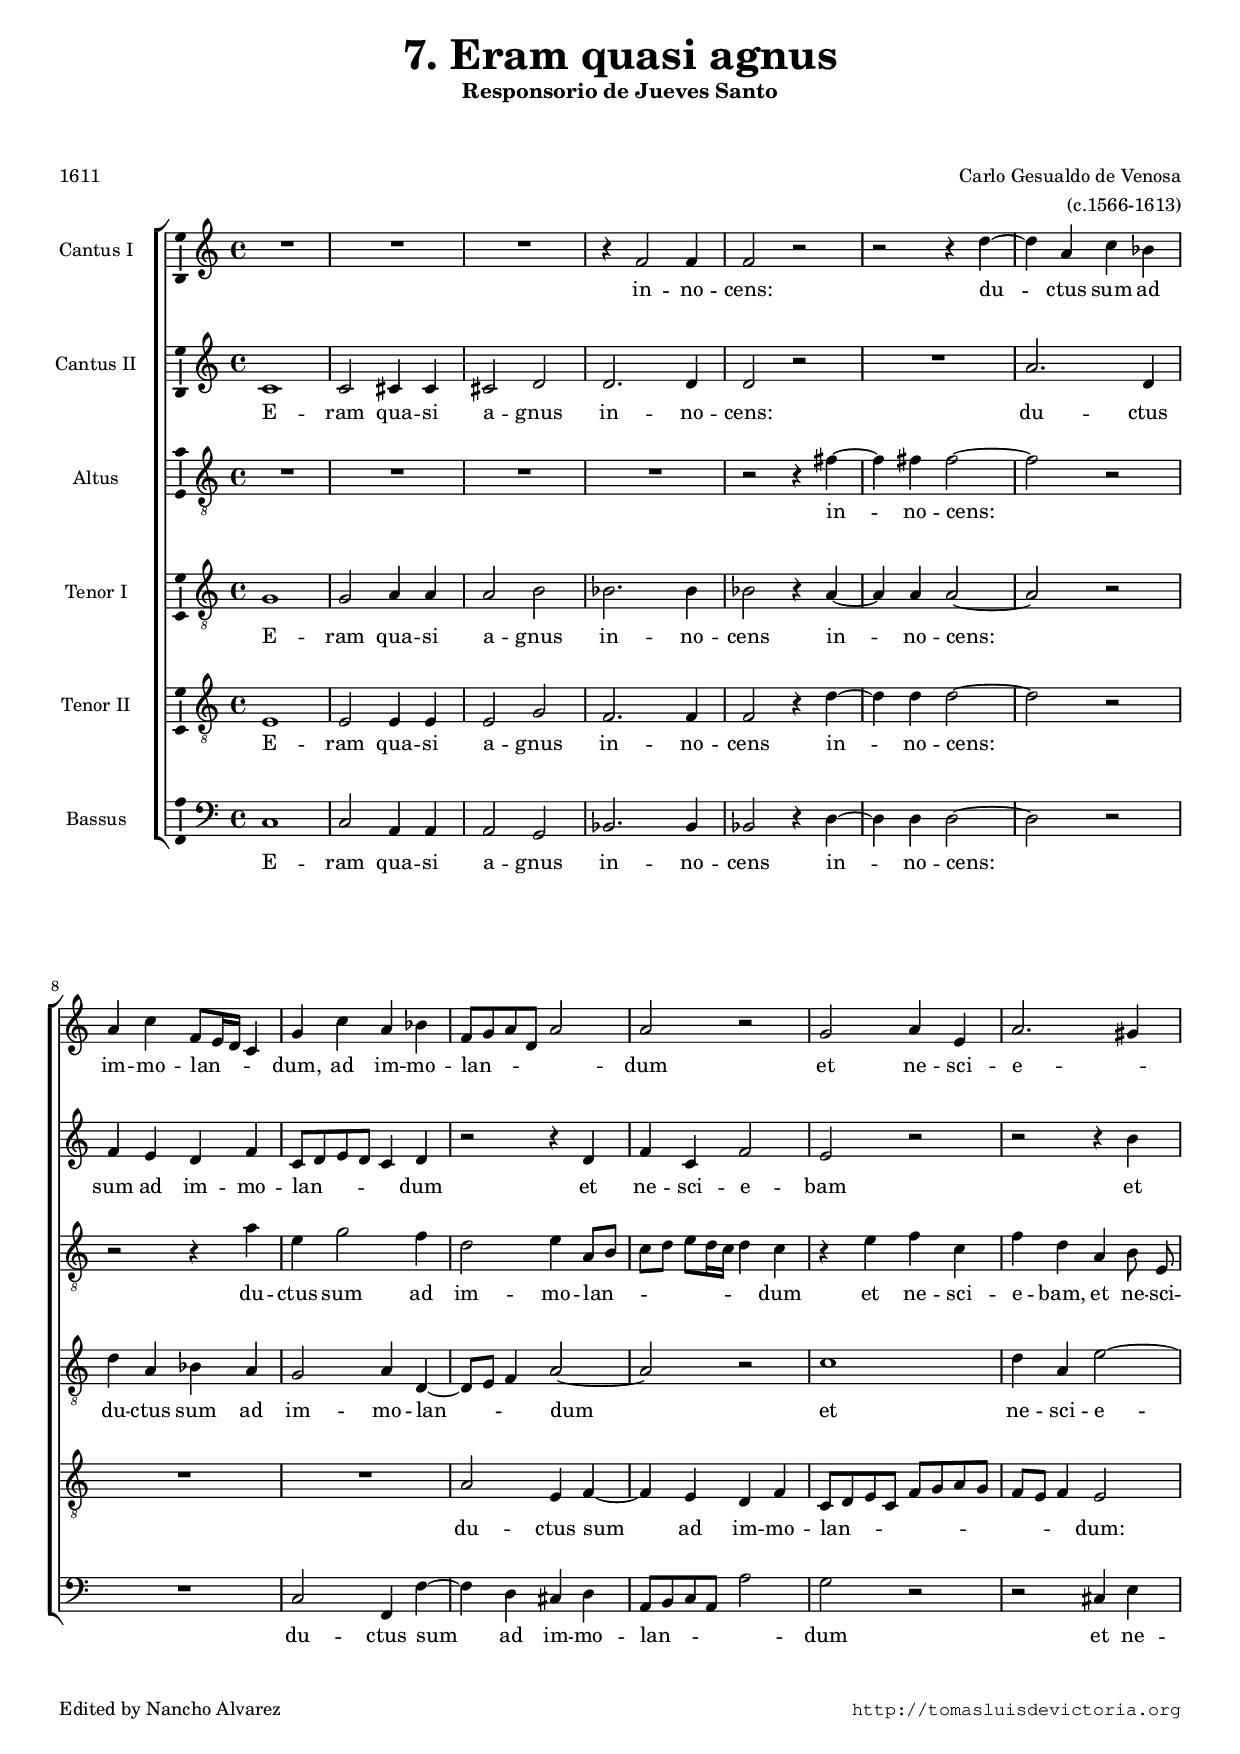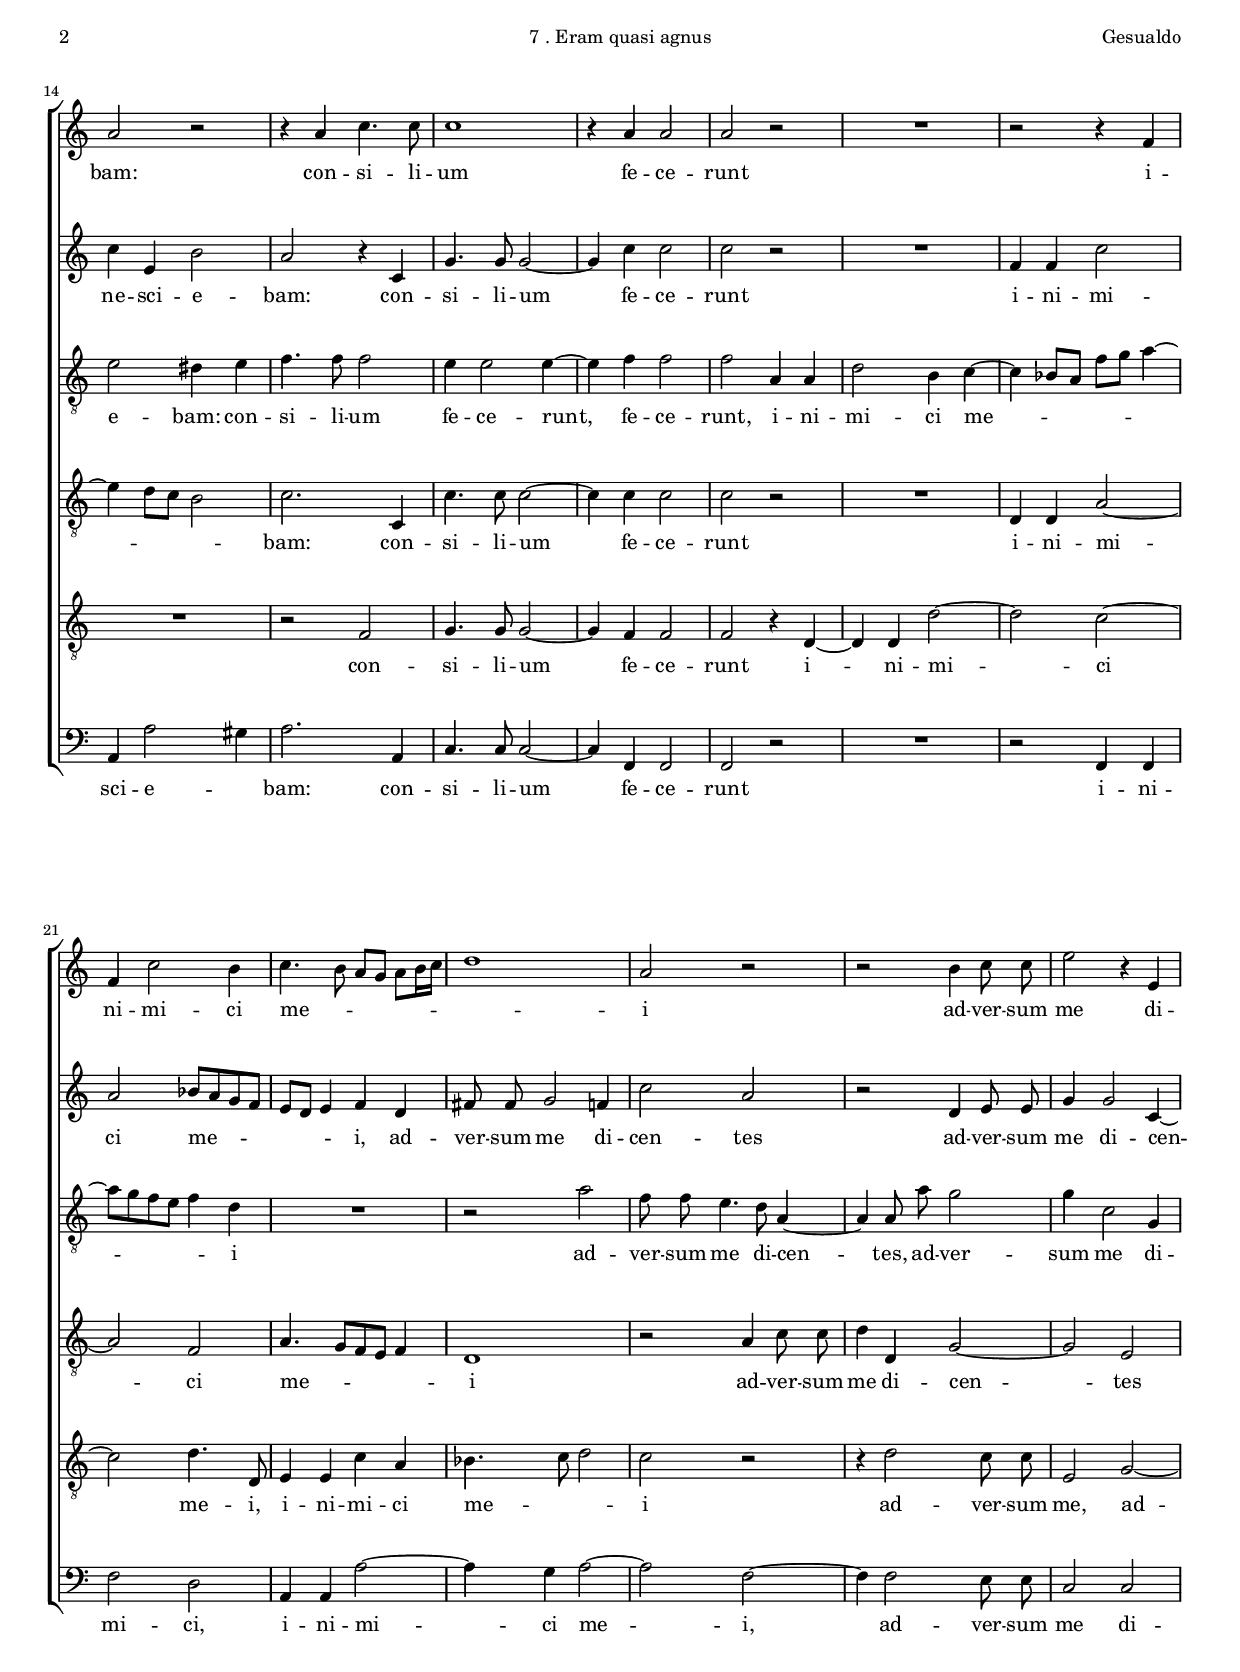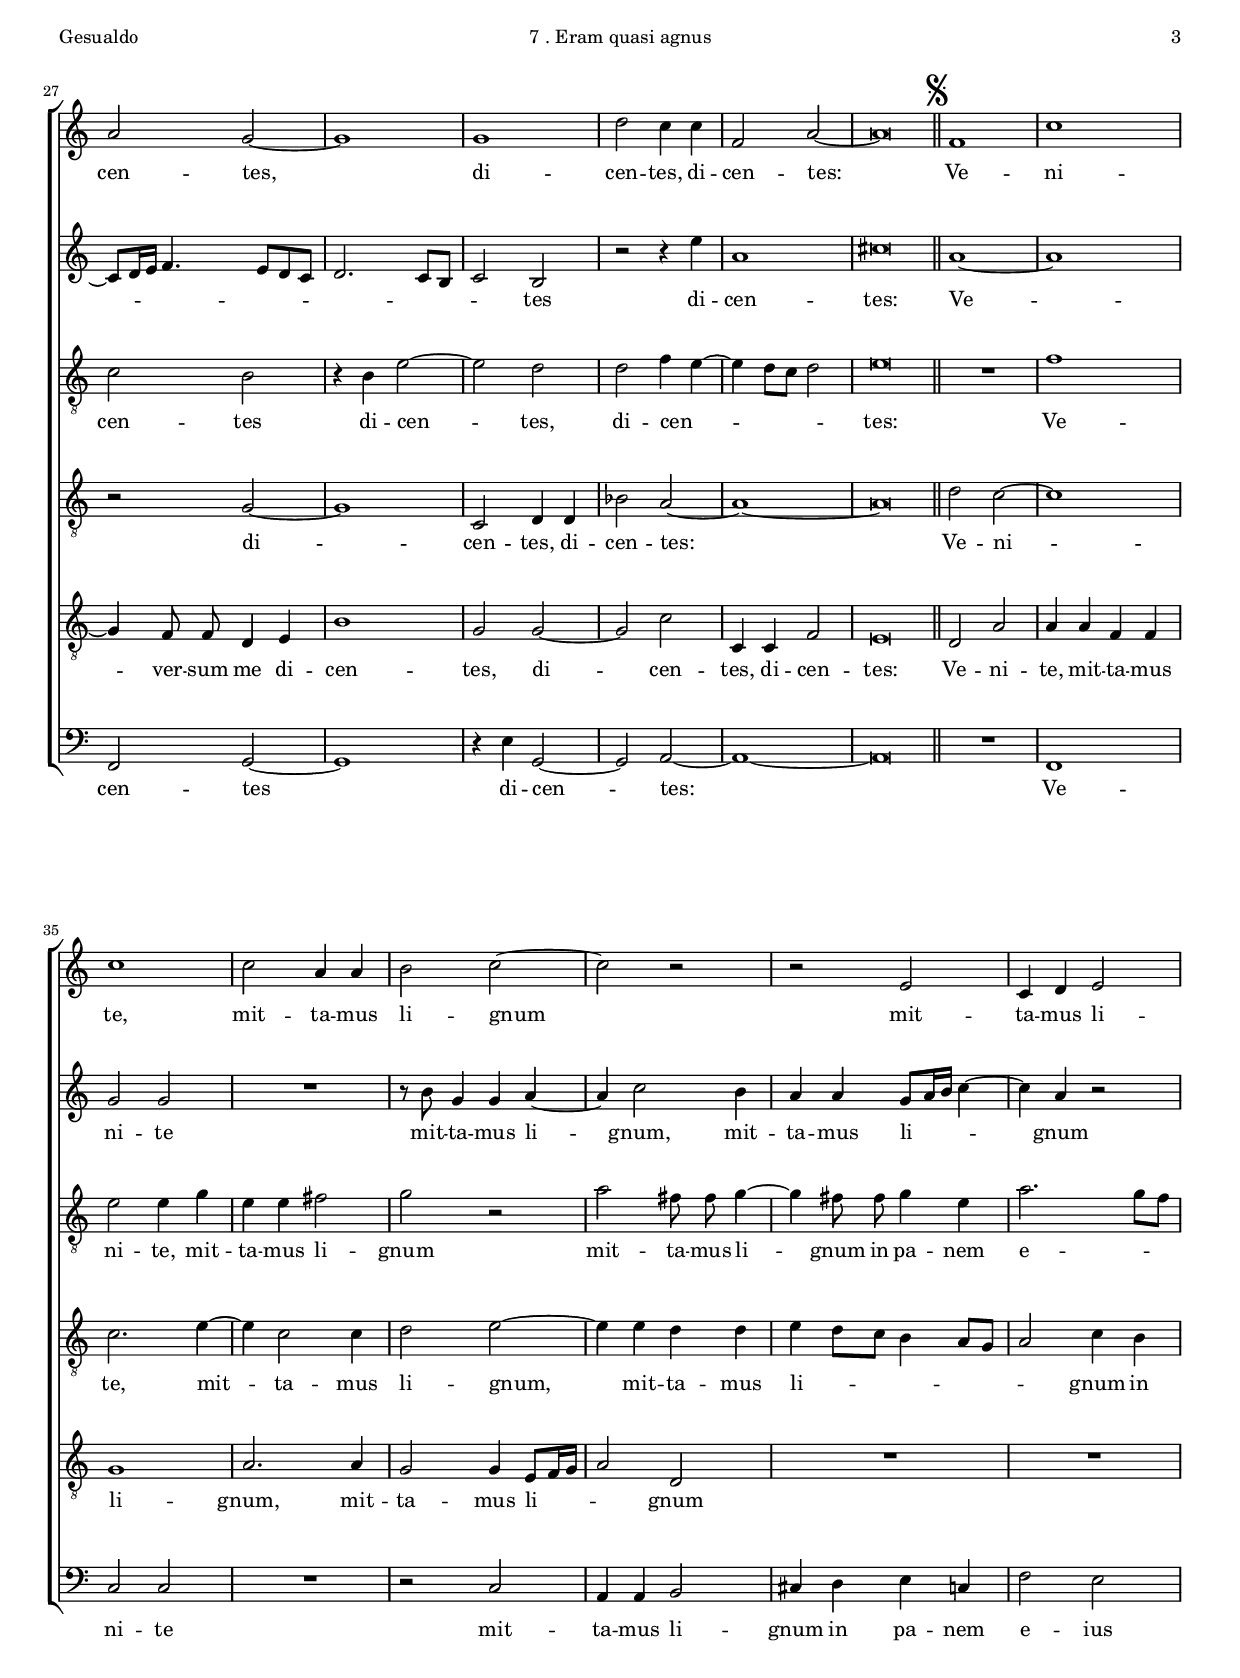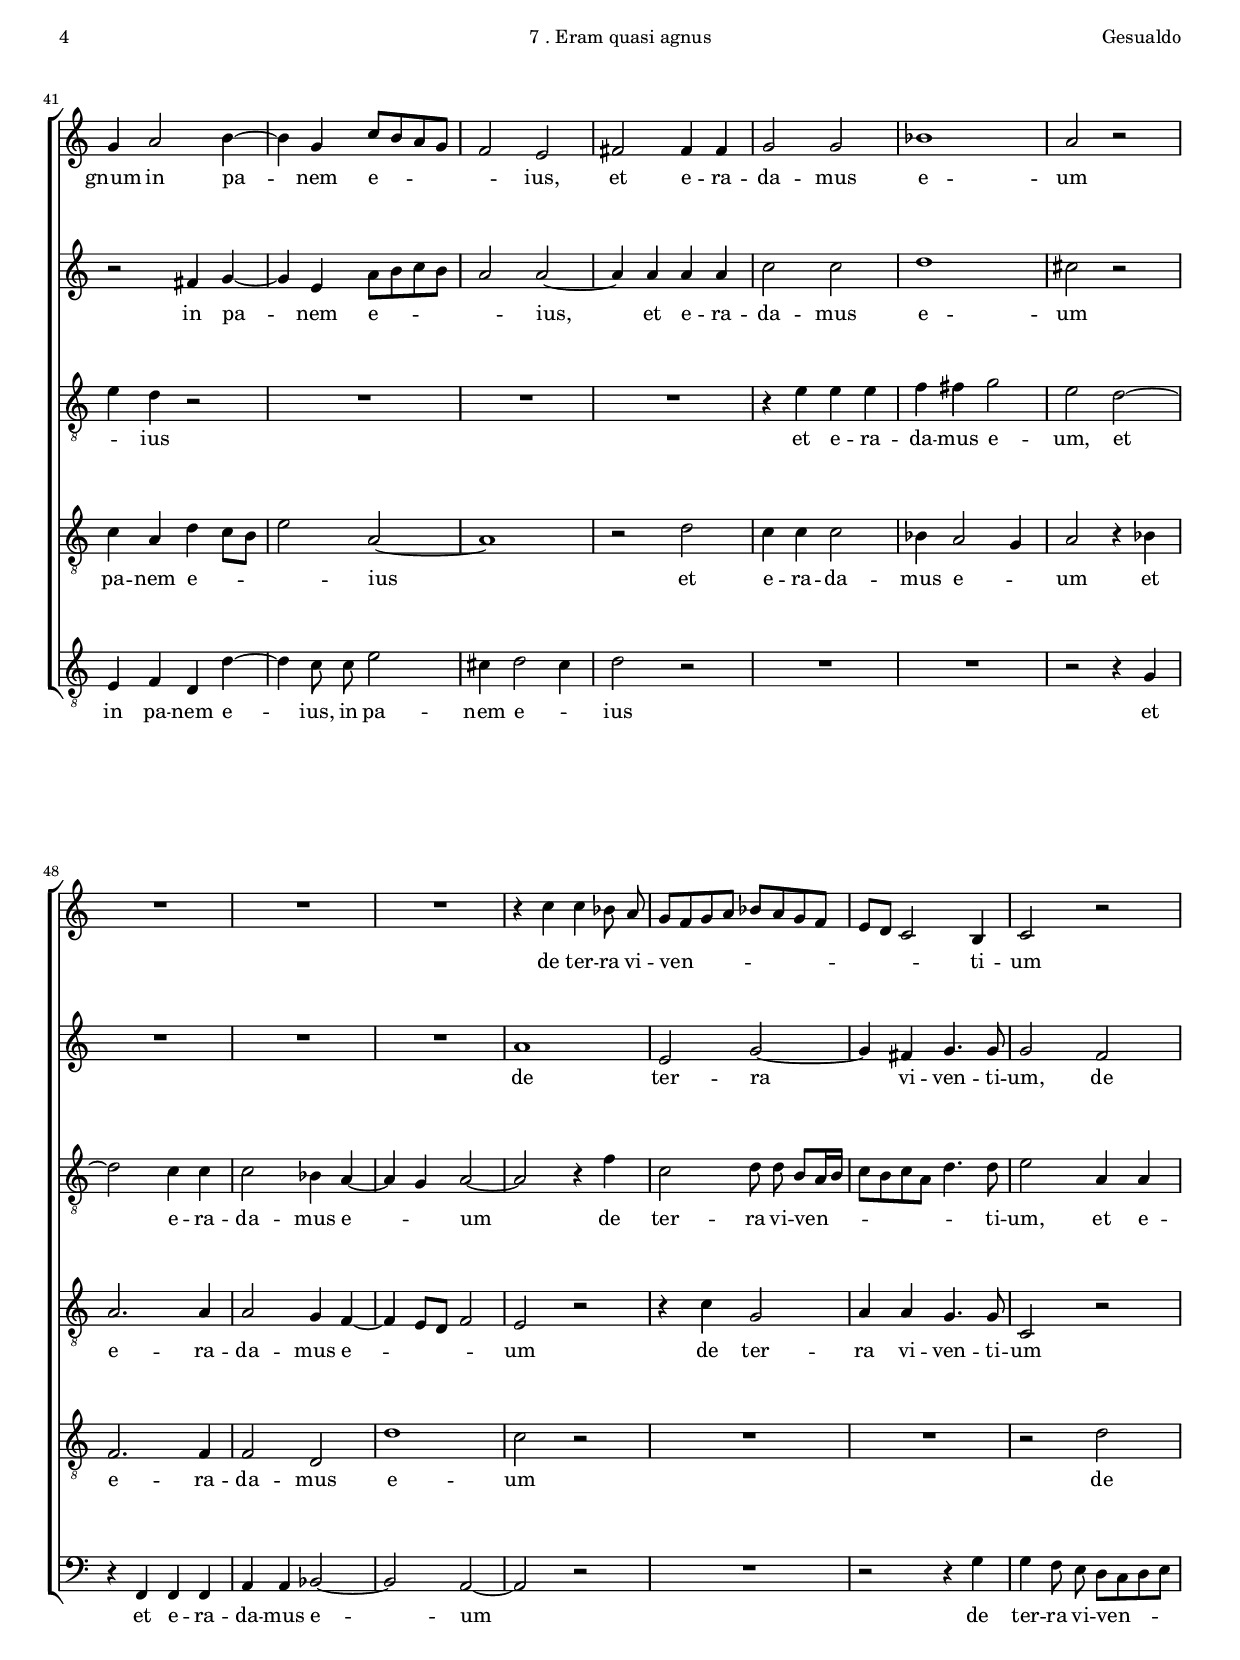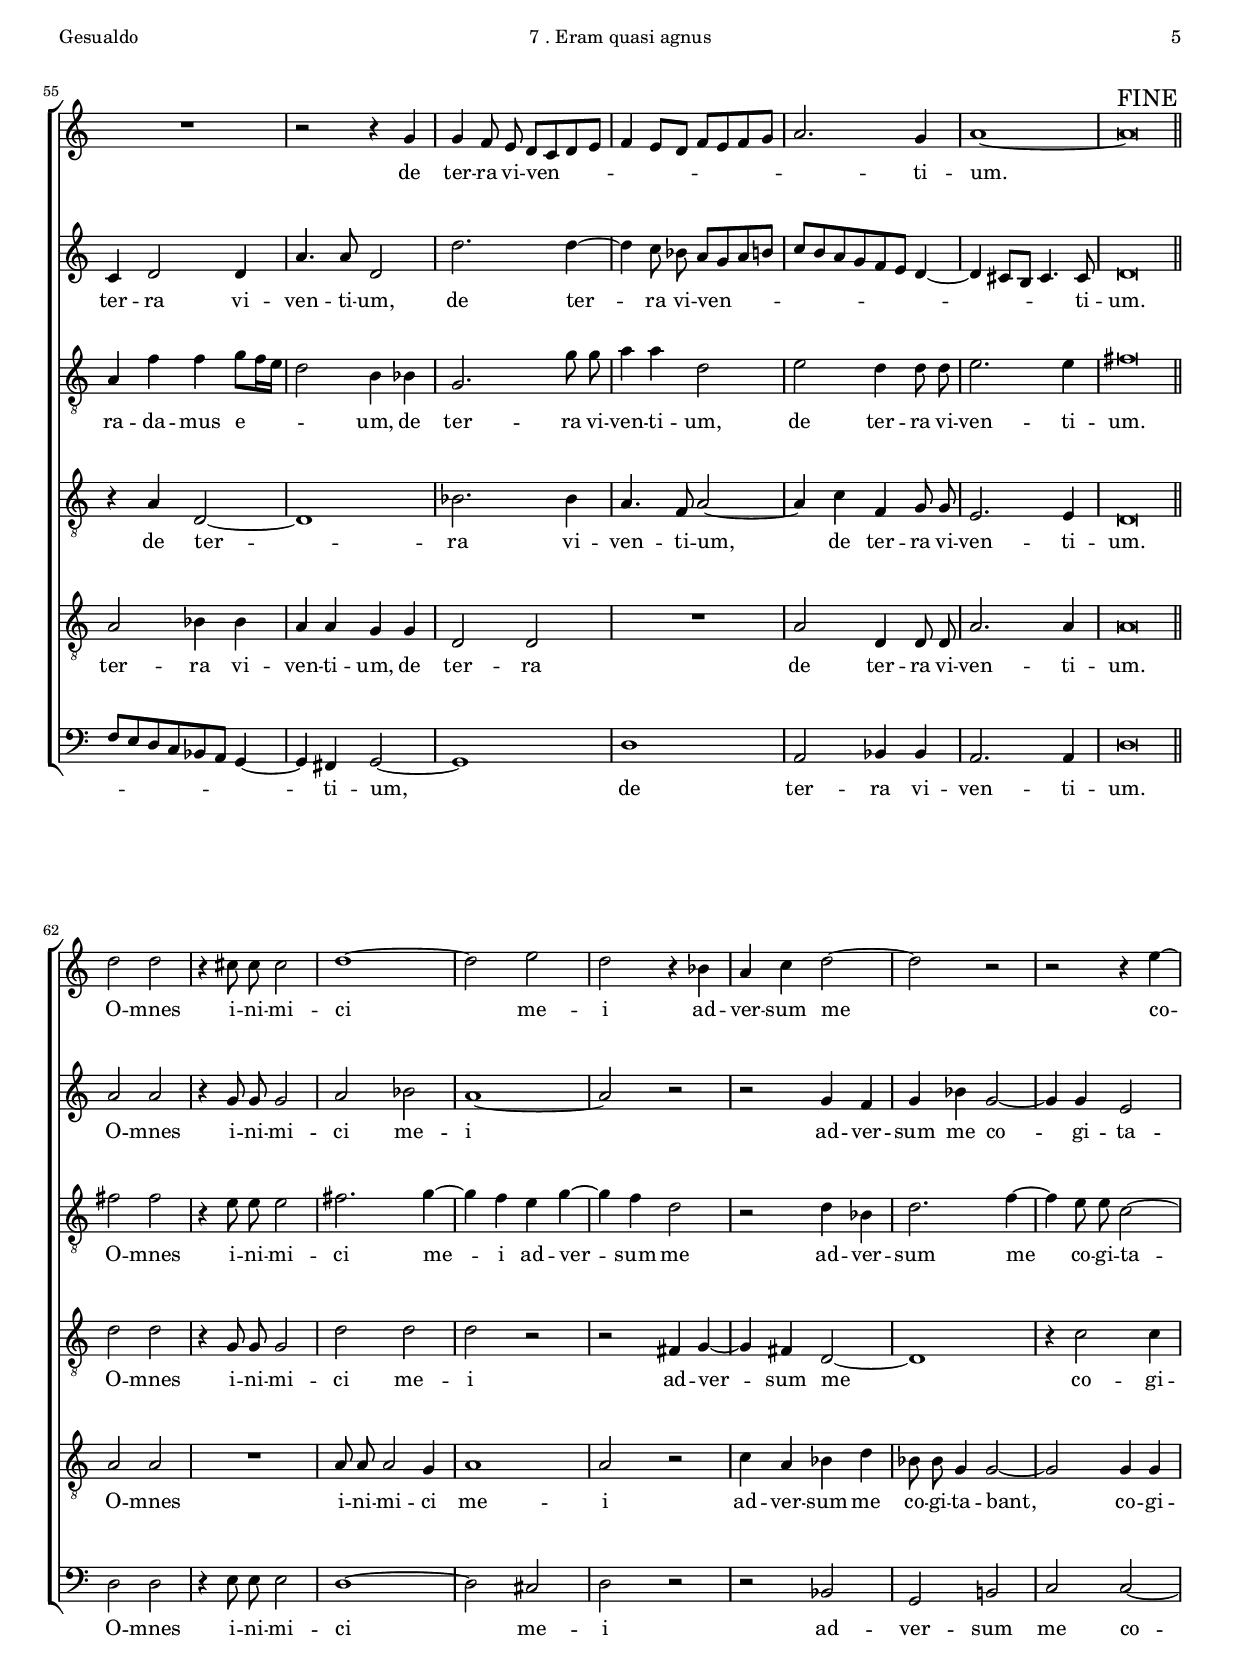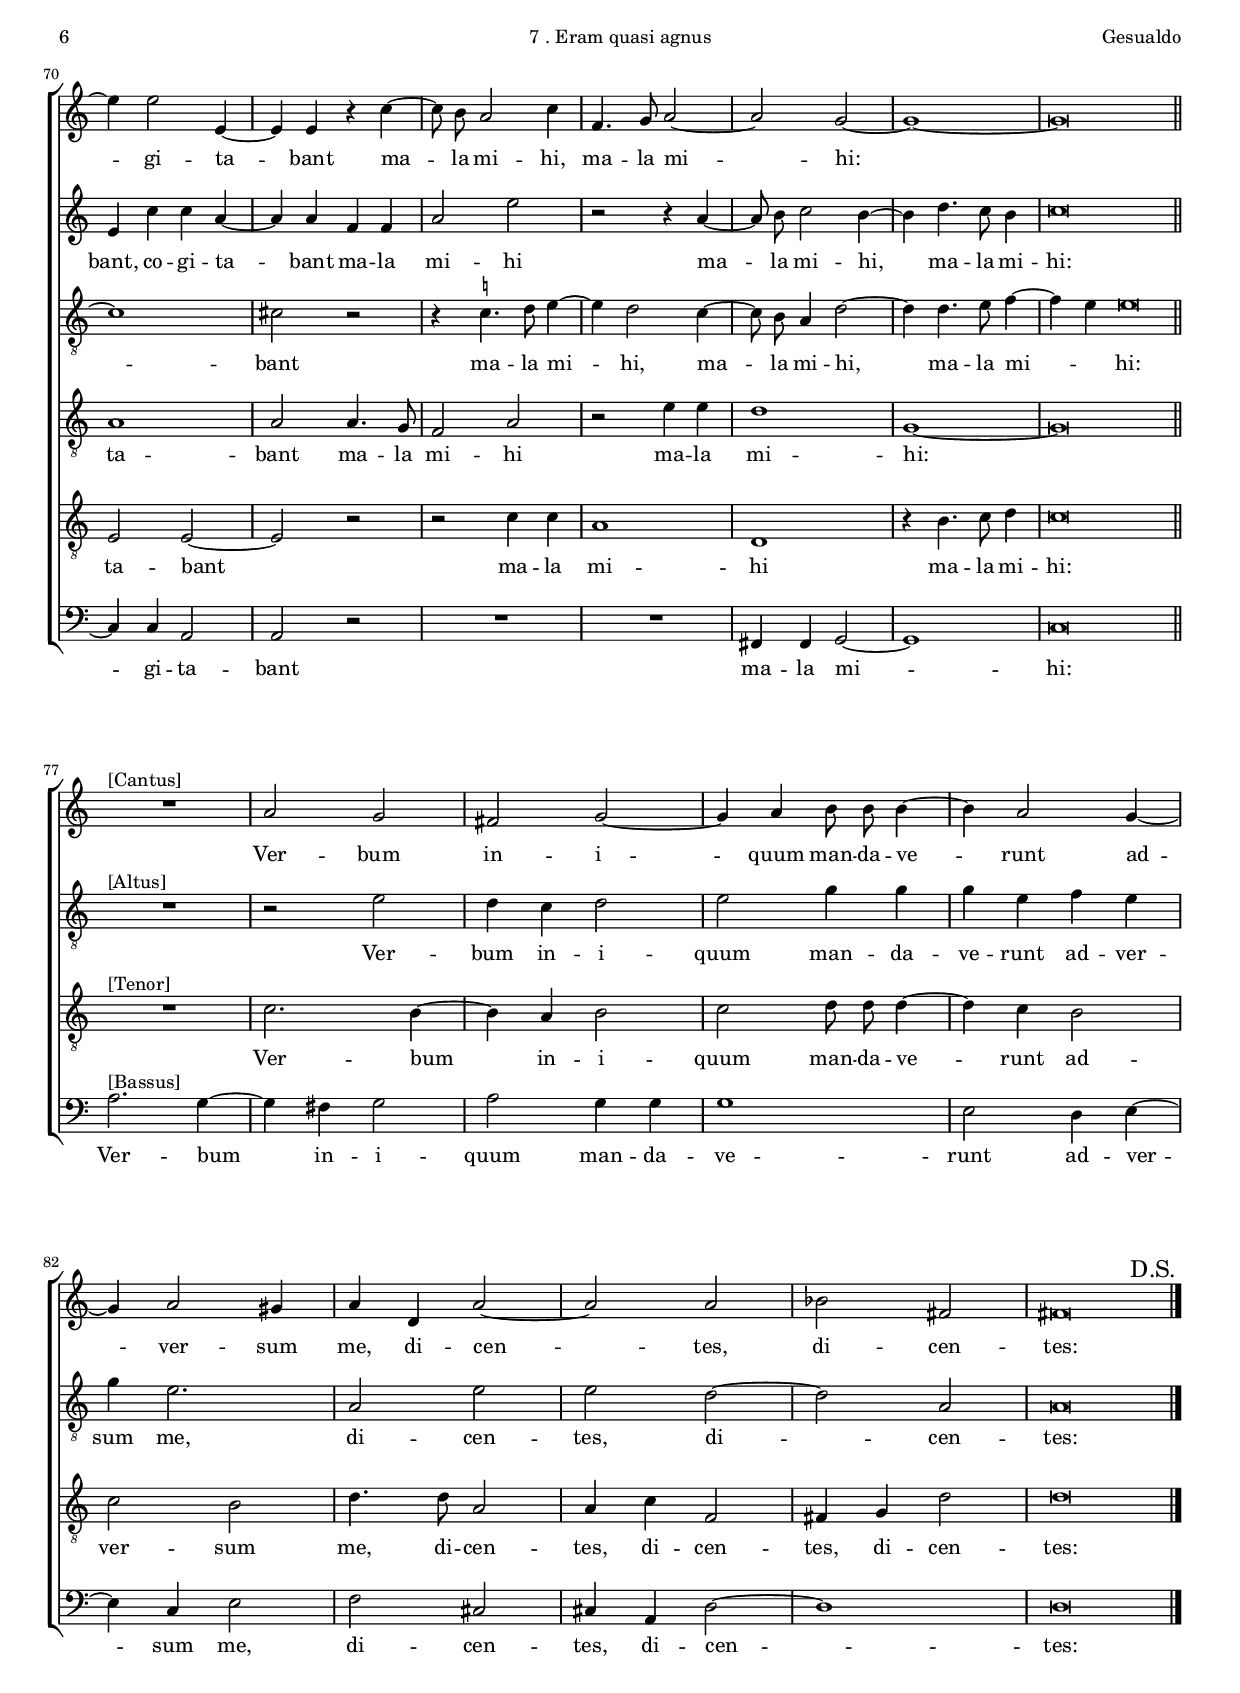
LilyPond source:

\version "2.18.0"

#(set-default-paper-size "a4")
#(set-global-staff-size 16.2)
#(ly:set-option 'point-and-click #f)
%mobile -s13.5 -i1.5

mtempo={\tempo 4 = 100}
mtempob={\tempo 4 = 50}
ss=\once \set suggestAccidentals = ##t

htitle="7 . Eram quasi agnus"
hcomposer="Gesualdo"

\header {
	title=\markup{\fontsize #3 "7. Eram quasi agnus"}
	subtitle=\markup {"Responsorio de Jueves Santo"}
	subsubtitle=\markup{\null \vspace #2 }
	composer=\markup{\right-column{ "Carlo Gesualdo de Venosa"  "(c.1566-1613)"}}
        pdfauthor=\composer
	poet="1611"
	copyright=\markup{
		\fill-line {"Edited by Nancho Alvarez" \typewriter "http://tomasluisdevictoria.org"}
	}
%	tagline=""
}


global={\key c \major \time 4/4 \skip 1*32 \bar "||" 
                                %tablet \break
				\skip 1*29 \bar "||" \break
				\skip 1*15 \bar "||" \break
				\skip 1*10 \bar "|." }


cantus=\relative c'{
       R1*3
       r4 f2 f4 
       f2 r
       r r4 d' ~
       d4 a c bes
       a c f,8 e16 d c4
       g' c a bes
       f8 g a d, a'2
       a r
       g2 a4 e
       a2. gis4
       a2 r
       r4 a c4. c8
       c1
       r4 a a2
       a r
       R1
       r2 r4 f
       f c'2 b4 % becuadro de cortesia en original
       c4. b8 a[ g] a[ b16 c]
       d1
       a2 r
       r b4 c8 \noBeam c
       e2 r4 e,
       a2 g ~
       g1
       g1
       d'2 c4 c
       f,2 a ~
       a\breve*1/2
       \mark \markup { \musicglyph #"scripts.segno" }
       f1
       c'
       c
       c2 a4 a
       b2 c ~
       c r
       r e,
       c4 d e2
       g4 a2 b4 ~
       b g c8 b a g
       f2 e
       fis fis4 fis
       g2 g
       bes1
       a2 r
       R1*3
       r4 c c bes8 \noBeam a
       g8 f g a bes a g f
       e d c2 b4
       c2 r
       R1
       r2 r4 g'
       g f8 \noBeam e
       d8 c d e
       f4 e8 d f e f g
       a2. g4
       a1 ~
       a\breve*1/2
       \override Score.RehearsalMark.self-alignment-X = #right
       \override Score.RehearsalMark.break-visibility = #'#(#t #t #f)
       \mark \markup{"FINE"}
       d2 d
       r4 cis8 \noBeam cis cis2
       d1 ~
       d2 e
       d r4 bes
       a4 c d2 ~
       d r
       r2 r4 e ~
       e e2 e,4 ~
       e e r c' ~
       c8 \noBeam b a2 c4
       f,4. g8 a2 ~
       a g ~
       g1 ~
       g\breve*1/2
       % Cantus et quintus tacent
       s4*0^\markup{"[Cantus]"} % deberia ser cantus II
       R1
       a2 g
       fis g ~
       g4 a b8 \noBeam b b4 ~
       b4 a2 g4 ~
       g a2 gis4
       a4 d, a'2 ~
       a a
       bes fis
       fis\breve*1/2
       \mark \markup{"D.S."}
}

cantusdos=\relative c'{
	c1
	c2 cis4 cis
	cis2 d
	d2. d4
	d2 r
	R1
	a'2. d,4
	f e d f
	c8 d e d c4 d
	r2 r4 d
	f c f2
	e2 r
	r r4 b'
	c e, b'2
	a2 r4 c,
	g'4. g8 g2 ~
	g4 c c2 
	c2 r
	R1
	f,4 f c'2
	a bes8 a g f
	e d e4 f d
	fis8 \noBeam fis g2 f4
	c'2 a
	r2 d,4 e8 \noBeam e
	g4 g2 c,4 ~
	c8 d16 e f4. e8 d c
	d2. c8 b
	c2 b
	r2 r4 e'
	a,1
	cis\breve*1/2
	a1 ~
	a
	g2 g
	R1
	r8 b g4 g a ~
	a c2 b4
	a4 a g8 a16 b c4 ~
	c a r2
	r fis4 g ~
	g e a8 b c b
	a2 a ~
	a4 a a a
	c2 c
	d1
	cis2 r
	R1*3
	a1
	e2 g ~
	g4 fis g4. g8
	g2 f
	c4 d2 d4
	a'4. a8 d,2
	d'2. d4 ~
	d4 c8 \noBeam bes a8g a b
	c[ b a g f e] d4 ~
	d4 cis8 b cis4. cis8
	d\breve*1/2
	a'2 a
	r4 g8 \noBeam g g2
	a2 bes
	a1 ~
	a2 r
	r g4 f
	g bes g2 ~
	g4 g e2
	e4 c' c a ~
	a a f f
	a2 e'
	r2 r4 a, ~
	a8 \noBeam b c2 b4 ~
	b d4. c8 b4
	c\breve*1/2
	R1*10
}

altus=\relative c'{
	R1*4
	r2 r4 fis ~
	fis fis fis2 ~
	fis r
	r2 r4 a
	e g2 f4
	d2 e4 a,8 b
	c[ d] e[ d16 c] d4 c
	r4 e f c
	f d a b8 \noBeam e,
	e'2 dis4 e
	f4. f8 f2
	e4 e2 e4 ~
	e f f2
	f a,4 a
	d2 b4 c ~
	c bes8 a f' g a4 ~
	a8 g f e f4 d
	R1
	r2 a'
	f8 \noBeam f e4. d8 a4 ~
	a4 a8 \noBeam a' g2
	g4 c,2 g4
	c2 b
	r4 b e2 ~
	e2 d
	d f4 e ~
	e d8 c d2
	e\breve*1/2
	R1
	f
	e2 e4 g
	e4 e fis2
	g2 r
	a2 fis8 \noBeam fis g4 ~
	g4 fis8 \noBeam fis g4 e
	a2. g8 f
	e4 d r2
	R1*3
	r4 e4 e e
	f fis g2
	e2 d ~
	d c4 c
	c2 bes4 a ~
	a g a2 ~
	a r4 f'
	c2 d8 \noBeam d b8[ a16 b] % b! cortesia
	c8 b c a d4. d8
	e2 a,4 a
	a4 f' f g8 f16 e
	d2 b4 bes
	g2. g'8 \noBeam g
	a4 a d,2
	e2 d4 d8 \noBeam d
	e2. e4
	fis\breve*1/2
	fis2 fis
	r4 e8 \noBeam e e2
	fis2. g4 ~
	g4 f e g ~
	g f d2
	r2 d4 bes
	d2. f4 ~
	f4 e8 \noBeam e c2 ~
	c1
	cis2 r
	r4 \ss c!4. d8 e4 ~
	e d2 c4 ~
	c8 \noBeam b a4 d2 ~
	d4 d4. e8 f4 ~
	f e \mtempob e\breve*1/4
	\mtempo
	s4*0^\markup{"[Altus]"}
	R1
	r2 e
	d4 c d2
	e g4 g
	g e f e
	g4 e2.
	a,2 e'
	e d ~
	d a
	a\breve*1/2
}

tenor=\relative c'{
	g1
	g2 a4 a
	a2 b
	bes2. bes4
	bes2 r4 a ~
	a a a2 ~
	a r
	d4 a bes a
	g2 a4 d, ~
	d8 e f4 a2 ~
	a r
	c1
	d4 a e'2 ~
	e4 d8 c b2
	c2. c,4
	c'4. c8 c2 ~
	c4 c c2
	c r
	R1
	d,4 d a'2 ~
	a f
	a4. g8[ f e] f4
	d1
	r2 a'4 c8 \noBeam c
	d4 d, g2 ~
	g e
	r g ~
	g1
	c,2 d4 d
	bes'2 a ~
	a1 ~
	a\breve*1/2
	d2 c ~
	c1
	c2. e4 ~
	e4 c2 c4
	d2 e ~
	e4 e d d
	e4 d8 c b4 a8 g
	a2 c4 b
	c a d c8 b
	e2 a, ~
	a1
	r2 d
	c4 c c2
	bes4 a2 g4
	a2 r4 bes
	a2. a4
	a2 g4 f ~
	f e8 d f2
	e r
	r4 c' g2
	a4 a g4. g8
	c,2 r
	r4 a' d,2 ~
	d1
	bes'2. bes4
	a4. f8 a2 ~
	a4 c f, g8 \noBeam g
	e2. e4
	d\breve*1/2
	d'2 d
	r4 g,8 \noBeam g g2
	d'2 d
	d r
	r fis,4 g ~
	g4 fis d2 ~
	d1
	r4 c'2 c4
	a1
	a2 a4. g8
	f2 a
	r2 e'4 e
	d1
	g,1 ~
	g\breve*1/2
	s4*0^\markup{"[Tenor]"}
	R1
	c2. b4 ~
	b a b2
	c2 d8 \noBeam d d4 ~
	d4 c b2
	c2 b
	d4. d8 a2
	a4 c f,2 % cortesia c!
	fis4 g d'2
	d\breve*1/2
}

tenordos=\relative c{
	e1
	e2 e4 e
	e2 g
	f2. f4
	f2 r4 d' ~
	d4 d d2 ~
	d r
	R1*2
	a2 e4 f ~
	f e d f
	c8 d e c f g a g
	f e f4 e2
	R1
	r2 f2
	g4. g8 g2 ~
	g4 f f2
	f2 r4 d ~
	d4 d d'2 ~
	d c ~
	c d4. d,8
	e4 e c' a
	bes4. c8 d2
	c2 r
	r4 d2 c8 \noBeam c
	e,2 g ~
	g4 f8 \noBeam f d4 e
	b'1
	g2 g ~
	g c
	c,4 c f2
	e\breve*1/2
	d2 a'
	a4 a f f
	g1
	a2. a4
	g2 g4 e8 f16 g
	a2 d,
	R1*2
	e4 f d d' ~
	d c8 \noBeam c e2
	cis4 d2 cis4
	d2 r
	R1*2
	r2 r4 g,
	f2. f4
	f2 d
	d'1
	c2 r
	R1*2
	r2 d
	a2 bes4 bes
	a4 a g g
	d2 d
	R1
	a'2 d,4 d8 \noBeam d
	a'2. a4
	a\breve*1/2
	a2 a
	R1
	a8 \noBeam a a2 g4
	a1
	a2 r
	c4 a bes d
	bes8 \noBeam bes g4 g2 ~
	g g4 g
	e2 e ~
	e r
	r2 c'4 c
	a1
	d,
	r4 b'4. c8 d4
	c\breve*1/2
	R1*10
}

bassus=\relative c{
	c1
	c2 a4 a
	a2 g
	bes2. bes4
	bes2 r4 d ~
	d d d2 ~
	d r
	R1
	c2 f,4 f' ~
	f4 d cis d
	a8 b c a a'2
	g r
	r2 cis,4 e
	a,4 a'2 gis4
	a2. a,4
	c4. c8 c2 ~
	c4 f, f2
	f r
	R1
	r2 f4 f
	f'2 d
	a4 a a'2 ~
	a4 g a2 ~
	a2 f ~
	f4 f2 e8 \noBeam e
	c2 c
	f,2 g ~
	g1
	r4 e'4 g,2 ~
	g a ~
	a1 ~
	a\breve*1/2
	R1
	f1
	c'2 c
	R1
	r2 c
	a4 a b2
	cis4 d e c
	f2 e
	R1*7
	r4 f, f f
	a4 a bes2 ~
	bes a ~
	a r
	R1
	r2 r4 g'
	g4 f8 \noBeam e d8 c d e
	f8[ e d c bes a] g4 ~
	g4 fis g2 ~
	g1
	d'1
	a2 bes4 bes
	a2. a4
	d\breve*1/2
	d2 d
	r4 e8 \noBeam e e2
	d1 ~
	d2 cis
	d r
	r bes
	g b!
	c c ~
	c4 c a2
	a r
	R1*2
	fis4 fis g2 ~
	g1 
	c\breve*1/2
	s4*0^\markup{"[Bassus]"}
	a'2. g4 ~
	g4 fis g2
	a2 g4 g
	g1
	e2 d4 e ~
	e4 c e2
	f2 cis
	cis4 a d2 ~
	d1
	d\breve*1/2
}


textocantus=\lyricmode{
in -- no -- cens:
du -- ctus sum ad im -- mo -- lan -- _ _ _ dum,
ad im -- mo -- lan -- _ _ _ _ dum
et ne -- sci -- e -- _ bam:
con -- si -- li -- um
fe -- ce -- runt
i -- ni -- mi -- ci me -- _ _ _ _ _ _ _ i
ad -- ver -- sum me
di -- cen -- tes,
di -- cen -- tes, di -- cen -- tes:
Ve -- ni -- te,
mit -- ta -- mus li -- gnum
mit -- ta -- mus li -- gnum
in pa -- nem e -- _ _ _ _ ius,
et e -- ra -- da -- mus e -- um
de ter -- ra vi -- ven -- _ _ _ _ _ _ _ _ _ _ ti -- um
de ter -- ra vi -- ven -- _ _ _ _ _ _ _ _ _ _ _ ti -- um.
O -- mnes i -- ni -- mi -- ci me -- i
ad -- ver -- sum me
co -- gi -- ta -- bant
ma -- la mi -- hi,
ma -- la mi -- hi:
Ver -- bum in -- i -- quum man -- da -- ve -- runt
ad -- ver -- sum me, 
di -- cen -- tes, di -- cen -- tes:
}

textocantusdos=\lyricmode{
E -- ram qua -- si a -- gnus in -- no -- cens:
du -- ctus sum ad im -- mo -- lan -- _ _ _ _ dum
et ne -- sci -- e -- bam
et ne -- sci -- e -- bam:
con -- si -- li -- um fe -- ce -- runt
i -- ni -- mi -- ci me -- _ _ _ _ _ _ i, 
ad -- ver -- sum me
di -- cen -- tes
ad -- ver -- sum me
di -- cen -- _ _ _ _ _ _ _ _ _ _ tes
di -- cen -- tes:
Ve -- ni -- te
mit -- ta -- mus li -- gnum,
mit -- ta -- mus li -- _ _ _ gnum
in pa -- nem e -- _ _ _ _ ius,
et e -- ra -- da -- mus e -- um
de ter -- ra vi -- ven -- ti -- um,
de ter -- ra vi -- ven -- ti -- um,
de ter -- ra vi -- ven -- _ _ _ _ _ _ _ _ _ _ _ _ _ ti -- um.
O -- mnes i -- ni -- mi -- ci me -- i
ad -- ver -- sum me co -- gi -- ta -- bant,
co -- gi -- ta -- bant ma -- la mi -- hi
ma -- la mi -- hi,
ma -- la mi -- hi:
}

textoaltus=\lyricmode{
in -- no -- cens:
du -- ctus sum ad im -- mo -- lan -- _ _ _ _ _ _ _ dum
et ne -- sci -- e -- bam,
et ne -- sci -- e -- bam:
con -- si -- li -- um fe -- ce -- runt,
fe -- ce -- runt,
i -- ni -- mi -- ci me -- _ _ _ _ _ _ _ _ _ i
ad -- ver -- sum me
di -- cen -- tes,
ad -- ver -- sum me
di -- cen -- tes
di -- cen -- tes,
di -- cen -- _ _ _ _ tes:
Ve -- ni -- te,
mit -- ta -- mus li -- gnum
mit -- ta -- mus li -- gnum in pa -- nem e -- _ _ _ ius
et e -- ra -- da -- mus e -- um,
et e -- ra -- da -- mus e -- _ um
de ter -- ra vi -- ven -- _ _ _ _ _ _ _ ti -- um,
et e -- ra -- da -- mus e -- _ _ _ um,
de ter -- ra vi -- ven -- ti -- um,
de ter -- ra vi -- ven -- ti -- um.
O -- mnes i -- ni -- mi -- ci me -- i
ad -- ver -- sum me
ad -- ver -- sum me co -- gi -- ta -- bant
ma -- la mi -- hi,
ma -- la mi -- hi,
ma -- la mi -- _ hi:
Ver -- bum in -- i -- quum 
man -- da -- ve -- runt
ad -- ver -- sum me,
di -- cen -- tes,
di -- cen -- tes:
}

textotenor=\lyricmode{
E -- ram qua -- si a -- gnus in -- no -- cens
in -- no -- cens:
du -- ctus sum ad im -- mo -- lan -- _ _ dum
et ne -- sci -- e -- _ _ _ bam:
con -- si -- li -- um fe -- ce -- runt
i -- ni -- mi -- ci
me -- _ _ _ _ i
ad -- ver -- sum me di -- cen -- tes
di -- cen -- tes,
di -- cen -- tes:
Ve -- ni -- te,
mit -- ta -- mus li -- gnum,
mit -- ta -- mus li -- _ _ _ _ _ _ gnum
in pa -- nem e -- _ _ _ ius
et e -- ra -- da -- mus e -- _ um
et e -- ra -- da -- mus e -- _ _ _ um
de ter -- ra vi -- ven -- ti -- um
de ter -- ra vi -- ven -- ti -- um,
de ter -- ra vi -- ven -- ti -- um.
O -- mnes i -- ni -- mi -- ci me -- i
ad -- ver -- sum me
co -- gi -- ta -- bant ma -- la mi -- hi
ma -- la mi -- hi:
Ver -- bum in -- i -- quum man -- da -- ve -- runt 
ad -- ver -- sum me,
di -- cen -- tes,
di -- cen -- tes,
di -- cen -- tes:
}

textotenordos=\lyricmode{
E -- ram qua -- si a -- gnus in -- no -- cens
in -- no -- cens:
du -- ctus sum ad im -- mo -- lan -- _ _ _ _ _ _ _ _ _ _ dum:
con -- si -- li -- um fe -- ce -- runt
i -- ni -- mi -- ci me -- i,
i -- ni -- mi -- ci me -- _ _ i
ad -- ver -- sum me,
ad -- ver -- sum me
di -- cen -- tes,
di -- cen -- tes,
di -- cen -- tes:
Ve -- ni -- te,
mit -- ta -- mus li -- gnum,
mit -- ta -- mus li -- _ _ _ gnum
in pa -- nem e -- ius,
in pa -- nem e -- _ ius
et e -- ra -- da -- mus e -- um
de ter -- ra vi -- ven -- ti -- um,
de ter -- ra
de ter -- ra vi -- ven -- ti -- um.
O -- mnes i -- ni -- mi -- ci me -- i
ad -- ver -- sum me co -- gi -- ta -- bant,
co -- gi -- ta -- bant
ma -- la mi -- hi
ma -- la mi -- hi:
}

textobassus=\lyricmode{
E -- ram qua -- si a -- gnus in -- no -- cens
in -- no -- cens:
du -- ctus sum ad im -- mo -- lan -- _ _ _ _ dum
et ne -- sci -- e -- _ bam:
con -- si -- li -- um fe -- ce -- runt 
i -- ni -- mi -- ci,
i -- ni -- mi -- ci me -- i,
ad -- ver -- sum me
di -- cen -- tes
di -- cen -- tes:
Ve -- ni -- te
mit -- ta -- mus li -- gnum in pa -- nem e -- ius
et e -- ra -- da -- mus e -- um
de ter -- ra vi -- ven -- _ _ _ _ _ _ _ _ _ _ ti -- um,
de ter -- ra vi -- ven -- ti -- um.
O -- mnes i -- ni -- mi -- ci me -- i
ad -- ver -- sum me co -- gi -- ta -- bant
ma -- la mi -- hi:
Ver -- bum in -- i -- quum man -- da -- ve -- runt
ad -- ver -- sum me,
di -- cen -- tes,
di -- cen -- tes:
}



\score {
\new ChoirStaff<<

	\new Staff <<\global
	\new Voice="v1" {
		\set Staff.instrumentName="Cantus I " 
		\clef "treble"
		\cantus }
	\new Lyrics \lyricsto "v1" {\textocantus }
	>>

	\new Staff <<\global
	\new Voice="v5" {
		\set Staff.instrumentName="Cantus II " 
		\clef "treble"
		\cantusdos }
	\new Lyrics \lyricsto "v5" {\textocantusdos }
	>>

	
	\new Staff << \global
	\new Voice="v2" {
		\set Staff.instrumentName="Altus "
		\clef "G_8" 
		\altus}
	\new Lyrics \lyricsto "v2" {\textoaltus }
	>>

	
	\new Staff <<\global
	\new Voice="v3" {
		\set Staff.instrumentName="Tenor I "
		\clef "G_8"
		\tenor }
	\new Lyrics \lyricsto "v3" {\textotenor }
	>>
	
	
	\new Staff <<\global
	\new Voice="v6" {
		\set Staff.instrumentName="Tenor II "
		\clef "G_8"
		\tenordos }
	\new Lyrics \lyricsto "v6" {\textotenordos }
	>>
	

	\new Staff <<\global
	\new Voice="v4" {
		\set Staff.instrumentName="Bassus "
		\clef "bass" 
		\bassus }
	\new Lyrics \lyricsto "v4" {\textobassus}
	>>
	
>>



\layout{ 
	\context {\Lyrics 
		\override VerticalAxisGroup.staff-affinity = #UP
		\override VerticalAxisGroup.nonstaff-relatedstaff-spacing =
			#'((basic-distance . 0) (minimum-distance . 0) (padding . 1))
		\override LyricText.font-size = #1.2
		\override LyricHyphen.minimum-distance = #0.5
	}
	\context {\Score 
		tempoHideNote = ##t
		\override BarNumber.padding = #2 
	}
	\context {\Voice 
		%melismaBusyProperties = #'()
		autoBeaming = ##t
	}
	\context {\Staff 
                \RemoveEmptyStaves
                %\override VerticalAxisGroup.remove-first = ##t
		\override VerticalAxisGroup.staff-staff-spacing =
			#'((basic-distance . 11) (minimum-distance . 0) (padding . 1))
		\consists Ambitus_engraver 
		\override LigatureBracket.padding = #1
	}
}

%\midi { \mtempo }

}


\paper{
	evenHeaderMarkup=\markup  \fill-line { \fromproperty #'page:page-number-string \htitle \hcomposer }
	oddHeaderMarkup= \markup  \fill-line { \on-the-fly #not-first-page \hcomposer \on-the-fly #not-first-page \htitle \on-the-fly #not-first-page \fromproperty #'page:page-number-string }
	%system-count=20
	%page-count = 5
	%systems-per-page = 3
	ragged-last-bottom = ##f
	indent=1.8\cm
	system-system-spacing =
	#'((basic-distance . 20) (minimum-distance . 0) (padding . 5))
	top-system-spacing = % header
	#'((basic-distance . 9) (minimum-distance . 0) (padding . 0))
	last-bottom-spacing = % footer
	#'((basic-distance . 12) (minimum-distance . 0) (padding . 0))
	%markup-system-spacing.padding = #1.5
}